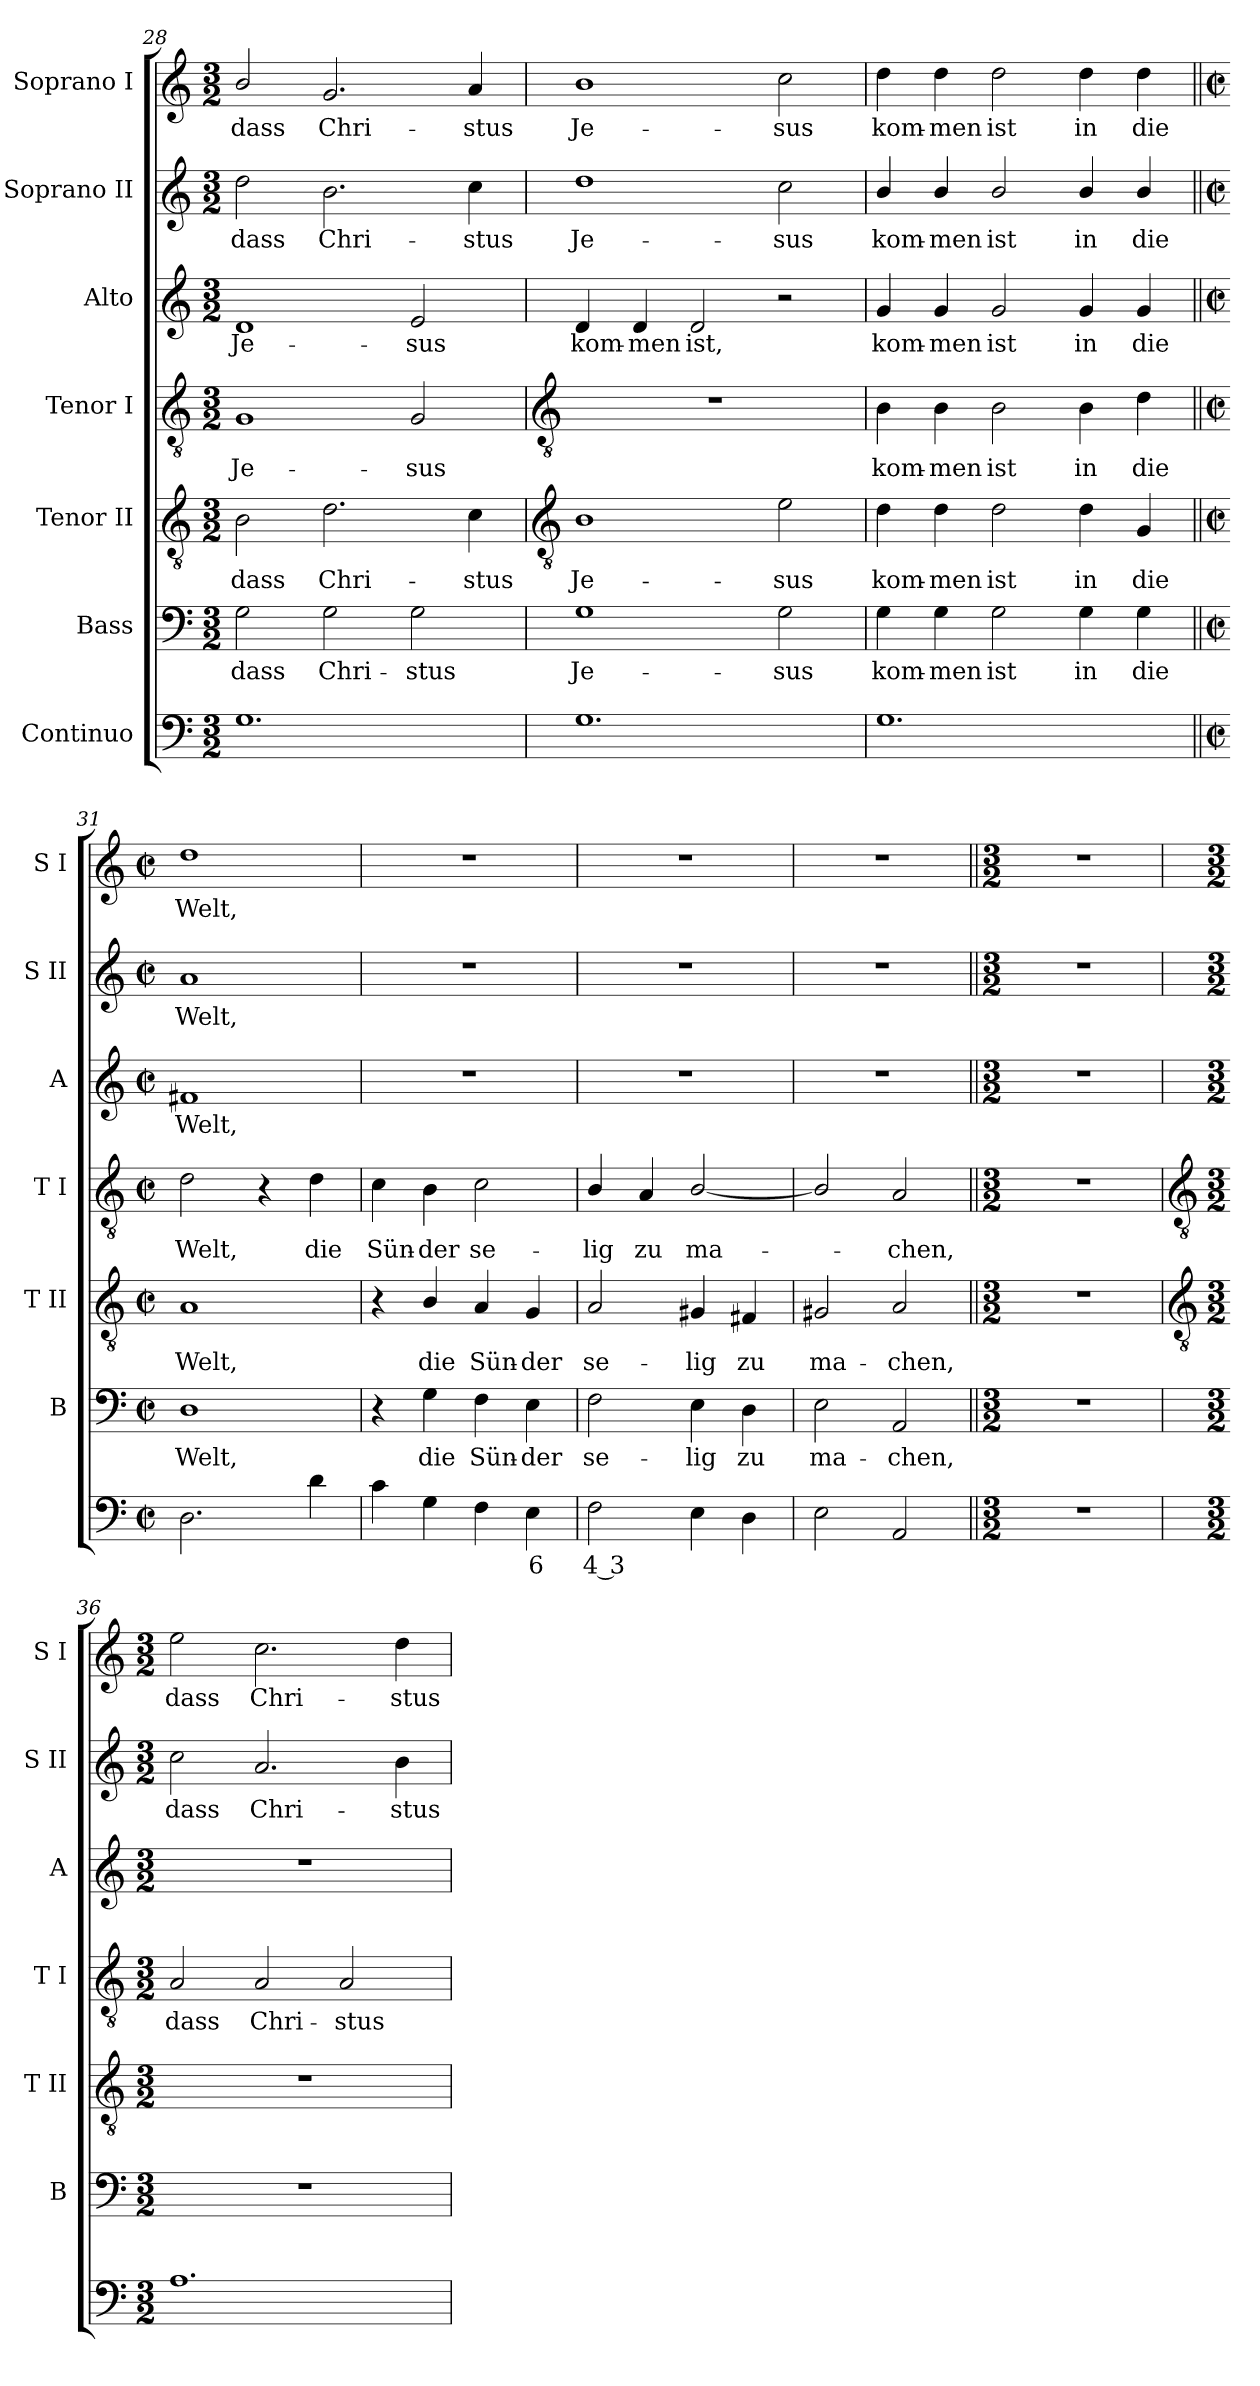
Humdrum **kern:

**kern	**text	**kern	**text	**kern	**text	**kern	**text	**kern	**text	**kern	**text	**kern	**text
*part7	*part7	*part6	*part6	*part5	*part5	*part4	*part4	*part3	*part3	*part2	*part2	*part1	*part1
*staff7	*staff7	*staff6	*staff6	*staff5	*staff5	*staff4	*staff4	*staff3	*staff3	*staff2	*staff2	*staff1	*staff1
*I"Continuo	*	*I"Bass	*	*I"Tenor II	*	*I"Tenor I	*	*I"Alto	*	*I"Soprano II	*	*I"Soprano I	*
*	*	*I'B	*	*I'T II	*	*I'T I	*	*I'A	*	*I'S II	*	*I'S I	*
*clefF4	*	*clefF4	*	*clefGv2	*	*clefGv2	*	*clefG2	*	*clefG2	*	*clefG2	*
*k[]	*	*k[]	*	*k[]	*	*k[]	*	*k[]	*	*k[]	*	*k[]	*
*C:	*	*C:	*	*C:	*	*C:	*	*C:	*	*C:	*	*C:	*
*M3/2	*	*M3/2	*	*M3/2	*	*M3/2	*	*M3/2	*	*M3/2	*	*M3/2	*
=28	=28	=28	=28	=28	=28	=28	=28	=28	=28	=28	=28	=28	=28
!	!	!	!LO:LY:b	!	!LO:LY:b	!	!LO:LY:b	!	!LO:LY:b	!	!LO:LY:b	!	!LO:LY:b
1.G	.	2G	dass	2B	dass	1G	Je-	1d	Je-	2dd	dass	2b/	dass
!	!	!	!LO:LY:b	!	!LO:LY:b	!	!	!	!	!	!LO:LY:b	!	!LO:LY:b
.	.	2G	Chri-	2.d	Chri-	.	.	.	.	2.b	Chri-	2.g	Chri-
!	!	!	!LO:LY:b	!	!	!	!LO:LY:b	!	!LO:LY:b	!	!	!	!
.	.	2G	-stus	.	.	2G	-sus	2e	-sus	.	.	.	.
!	!	!	!	!	!LO:LY:b	!	!	!	!	!	!LO:LY:b	!	!LO:LY:b
.	.	.	.	4c	-stus	.	.	.	.	4cc	-stus	4a	-stus
!!LO:LB:g=z
=29	=29	=29	=29	=29	=29	=29	=29	=29	=29	=29	=29	=29	=29
*	*	*	*	*clefGv2	*	*clefGv2	*	*	*	*	*	*	*
!	!	!	!LO:LY:b	!	!LO:LY:b	!LO:N:vis=1	!	!	!LO:LY:b	!	!LO:LY:b	!	!LO:LY:b
1.G	.	1G	Je-	1B	Je-	1.r	.	4d	kom-	1dd	Je-	1b	Je-
!	!	!	!	!	!	!	!	!	!LO:LY:b	!	!	!	!
.	.	.	.	.	.	.	.	4d	-men	.	.	.	.
!	!	!	!	!	!	!	!	!	!LO:LY:b	!	!	!	!
.	.	.	.	.	.	.	.	2d	ist,	.	.	.	.
!	!	!	!LO:LY:b	!	!LO:LY:b	!	!	!	!	!	!LO:LY:b	!	!LO:LY:b
.	.	2G	-sus	2e	-sus	.	.	2r	.	2cc	-sus	2cc	-sus
=30	=30	=30	=30	=30	=30	=30	=30	=30	=30	=30	=30	=30	=30
!	!	!	!LO:LY:b	!	!LO:LY:b	!	!LO:LY:b	!	!LO:LY:b	!	!LO:LY:b	!	!LO:LY:b
1.G	.	4G	kom-	4d	kom-	4B	kom-	4g	kom-	4b/	kom-	4dd	kom-
!	!	!	!LO:LY:b	!	!LO:LY:b	!	!LO:LY:b	!	!LO:LY:b	!	!LO:LY:b	!	!LO:LY:b
.	.	4G	-men	4d	-men	4B	-men	4g	-men	4b/	-men	4dd	-men
!	!	!	!LO:LY:b	!	!LO:LY:b	!	!LO:LY:b	!	!LO:LY:b	!	!LO:LY:b	!	!LO:LY:b
.	.	2G	ist	2d	ist	2B	ist	2g	ist	2b/	ist	2dd	ist
!	!	!	!LO:LY:b	!	!LO:LY:b	!	!LO:LY:b	!	!LO:LY:b	!	!LO:LY:b	!	!LO:LY:b
.	.	4G	in	4d	in	4B	in	4g	in	4b/	in	4dd	in
!	!	!	!LO:LY:b	!	!LO:LY:b	!	!LO:LY:b	!	!LO:LY:b	!	!LO:LY:b	!	!LO:LY:b
.	.	4G	die	4G	die	4d	die	4g	die	4b/	die	4dd	die
=31||	=31||	=31||	=31||	=31||	=31||	=31||	=31||	=31||	=31||	=31||	=31||	=31||	=31||
*M2/2	*	*M2/2	*	*M2/2	*	*M2/2	*	*M2/2	*	*M2/2	*	*M2/2	*
*met(c|)	*	*met(c|)	*	*met(c|)	*	*met(c|)	*	*met(c|)	*	*met(c|)	*	*met(c|)	*
!	!	!	!LO:LY:b	!	!LO:LY:b	!	!LO:LY:b	!	!LO:LY:b	!	!LO:LY:b	!	!LO:LY:b
2.D	.	1D	Welt,	1A	Welt,	2d	Welt,	1f#X	Welt,	1a	Welt,	1dd	Welt,
.	.	.	.	.	.	4r	.	.	.	.	.	.	.
!	!	!	!	!	!	!	!LO:LY:b	!	!	!	!	!	!
4d	.	.	.	.	.	4d	die	.	.	.	.	.	.
=32	=32	=32	=32	=32	=32	=32	=32	=32	=32	=32	=32	=32	=32
!	!	!	!	!	!	!	!LO:LY:b	!	!	!	!	!	!
4c	.	4r	.	4r	.	4c	Sün-	1r	.	1r	.	1r	.
!	!	!	!LO:LY:b	!	!LO:LY:b	!	!LO:LY:b	!	!	!	!	!	!
4G	.	4G	die	4B/	die	4B	-der	.	.	.	.	.	.
!	!	!	!LO:LY:b	!	!LO:LY:b	!	!LO:LY:b	!	!	!	!	!	!
4F	.	4F	Sün-	4A	Sün-	2c	se-	.	.	.	.	.	.
!	!LO:LY:b	!	!LO:LY:b	!	!LO:LY:b	!	!	!	!	!	!	!	!
4E	6	4E	-der	4G	-der	.	.	.	.	.	.	.	.
=33	=33	=33	=33	=33	=33	=33	=33	=33	=33	=33	=33	=33	=33
!	!LO:LY:b	!	!LO:LY:b	!	!LO:LY:b	!	!LO:LY:b	!	!	!	!	!	!
2F	4 3	2F	se-	2A	se-	4B/	-lig	1r	.	1r	.	1r	.
!	!	!	!	!	!	!	!LO:LY:b	!	!	!	!	!	!
.	.	.	.	.	.	4A	zu	.	.	.	.	.	.
!	!	!	!LO:LY:b	!	!LO:LY:b	!	!LO:LY:b	!	!	!	!	!	!
4E	.	4E	-lig	4G#X	-lig	[2B/	ma-	.	.	.	.	.	.
!	!	!	!LO:LY:b	!	!LO:LY:b	!	!	!	!	!	!	!	!
4D	.	4D	zu	4F#X	zu	.	.	.	.	.	.	.	.
=34	=34	=34	=34	=34	=34	=34	=34	=34	=34	=34	=34	=34	=34
!	!	!	!LO:LY:b	!	!LO:LY:b	!	!	!	!	!	!	!	!
2E	.	2E	ma-	2G#X	ma-	2B/]	.	1r	.	1r	.	1r	.
!	!	!	!LO:LY:b	!	!LO:LY:b	!	!LO:LY:b	!	!	!	!	!	!
2AA	.	2AA	-chen,	2A	-chen,	2A	chen,	.	.	.	.	.	.
=35||	=35||	=35||	=35||	=35||	=35||	=35||	=35||	=35||	=35||	=35||	=35||	=35||	=35||
*M3/2	*	*M3/2	*	*M3/2	*	*M3/2	*	*M3/2	*	*M3/2	*	*M3/2	*
1.r	.	1.r	.	1.r	.	1.r	.	1.r	.	1.r	.	1.r	.
!!LO:LB:g=z
=36	=36	=36	=36	=36	=36	=36	=36	=36	=36	=36	=36	=36	=36
*	*	*	*	*clefGv2	*	*clefGv2	*	*	*	*	*	*	*
*M3/2	*	*M3/2	*	*M3/2	*	*M3/2	*	*M3/2	*	*M3/2	*	*M3/2	*
!	!	!LO:N:vis=1	!	!LO:N:vis=1	!	!	!LO:LY:b	!LO:N:vis=1	!	!	!LO:LY:b	!	!LO:LY:b
1.A	.	1.r	.	1.r	.	2A	dass	1.r	.	2cc	dass	2ee	dass
!	!	!	!	!	!	!	!LO:LY:b	!	!	!	!LO:LY:b	!	!LO:LY:b
.	.	.	.	.	.	2A	Chri-	.	.	2.a	Chri-	2.cc	Chri-
!	!	!	!	!	!	!	!LO:LY:b	!	!	!	!	!	!
.	.	.	.	.	.	2A	-stus	.	.	.	.	.	.
!	!	!	!	!	!	!	!	!	!	!	!LO:LY:b	!	!LO:LY:b
.	.	.	.	.	.	.	.	.	.	4b	-stus	4dd	-stus
=	=	=	=	=	=	=	=	=	=	=	=	=	=
*-	*-	*-	*-	*-	*-	*-	*-	*-	*-	*-	*-	*-	*-
